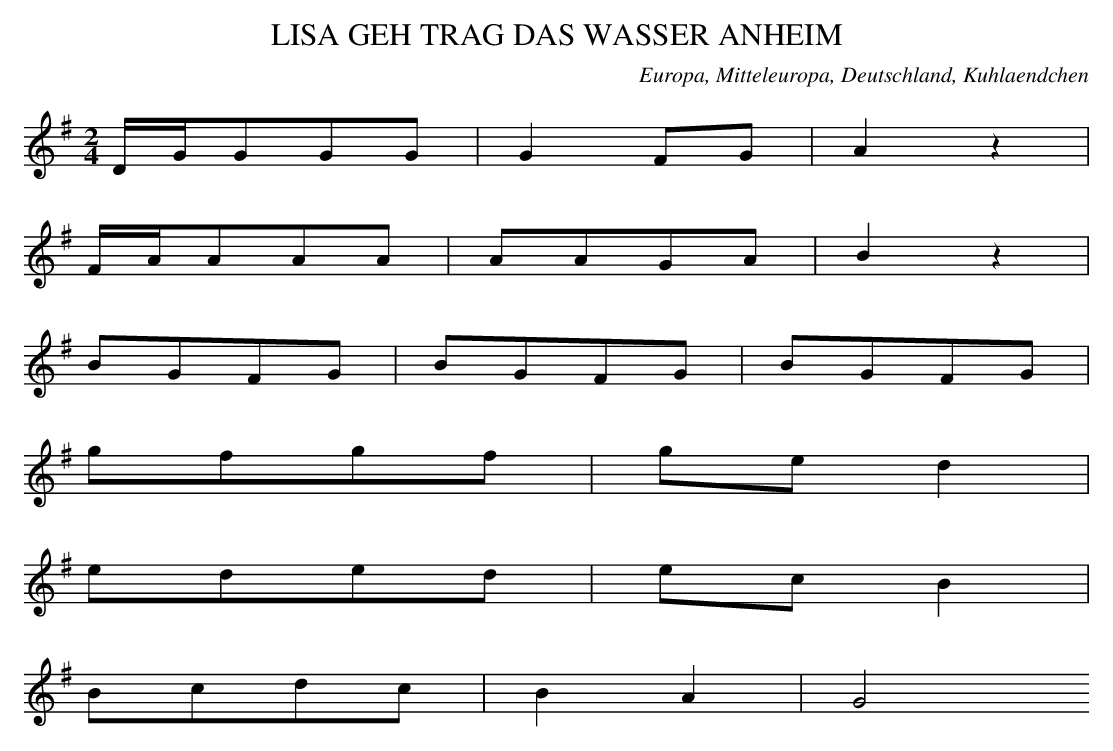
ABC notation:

X:1
T: LISA GEH TRAG DAS WASSER ANHEIM
O: Europa, Mitteleuropa, Deutschland, Kuhlaendchen
M: 2/4
L: 1/16
K: G
DGG2G2G2 | G4F2G2 | A4z4 |
FAA2A2A2 | A2A2G2A2 | B4z4 |
B2G2F2G2 | B2G2F2G2 | B2G2F2G2 |
g2f2g2f2 | g2e2d4 |
e2d2e2d2 | e2c2B4 |
B2c2d2c2 | B4A4 | G8
